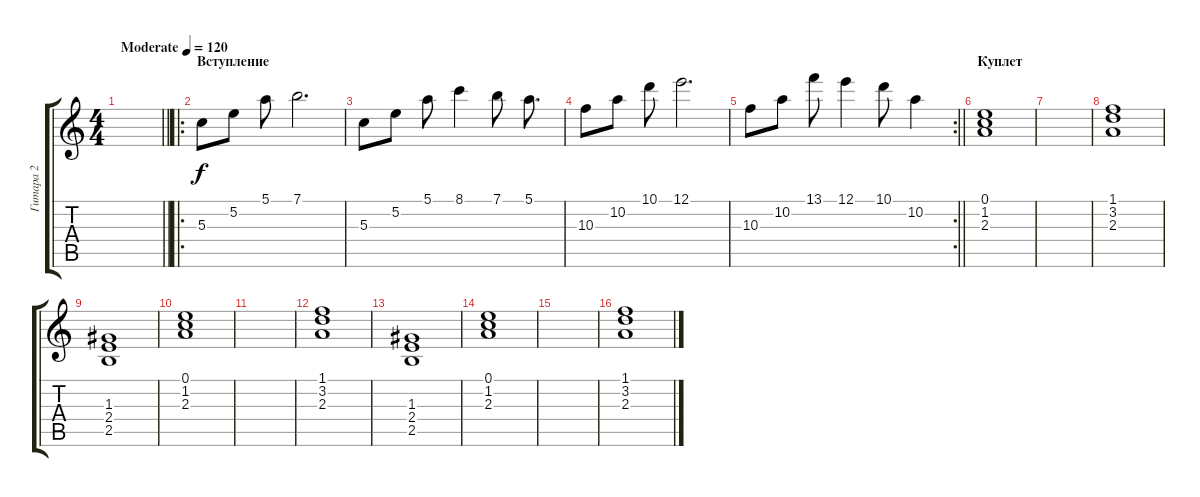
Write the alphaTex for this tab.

\track ("Гитара 2" "Гитара 2") {instrument acousticguitarsteel}
\staff {score tabs}
\tuning (E4 B3 G3 D3 A2 E2) {hide}
\ts (4 4)
\tempo (120 "Moderate")
\clef g2
\barLineRight lightlight
\ks c
|
\ro
\section ("" "Вступление")
5.3.8 5.2.8 5.1.8 7.1.2{d} |
5.3.8 5.2.8 5.1.8 8.1.4 7.1.8 5.1.8{d} |
10.3.8 10.2.8 10.1.8 12.1.2{d} |
\rc 2
\barLineRight lightlight
10.3.8 10.2.8 13.1.8 12.1.4 10.1.8 10.2.4 |
\section ("" "Куплет")
(0.1 1.2 2.3).1 |
|
(1.1 3.2 2.3).1 |
(1.3 2.4 2.5).1 |
(0.1 1.2 2.3).1 |
|
(1.1 3.2 2.3).1 |
(1.3 2.4 2.5).1 |
(0.1 1.2 2.3).1 |
|
(1.1 3.2 2.3).1
